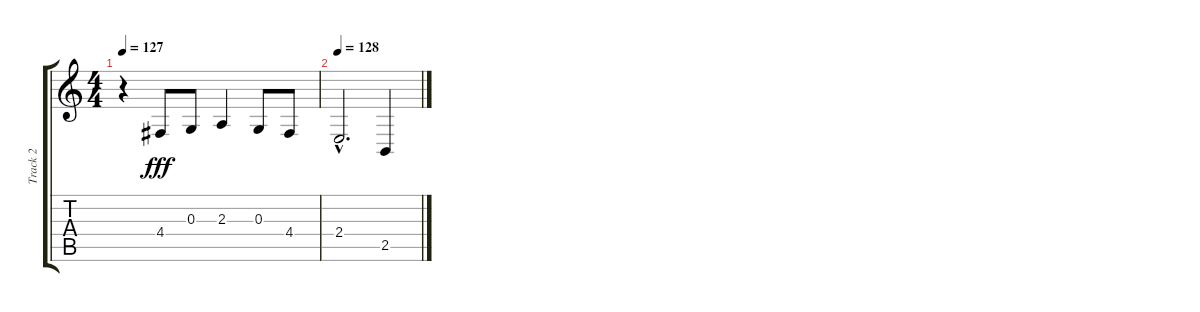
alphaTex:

\track ("Track 2" "Track 2") {instrument stringensemble1}
\staff {score tabs}
\tuning (E4 B3 G3 D3 A2 E2) {hide}
\ts (4 4)
\tempo 127
\clef g2
\ks c
r.4{dy fff} 4.4.8 0.3.8 2.3.4 0.3.8 4.4.8 |
\tempo 128
2.4{hac}.2{d instrument choiraahs} 2.5.4
